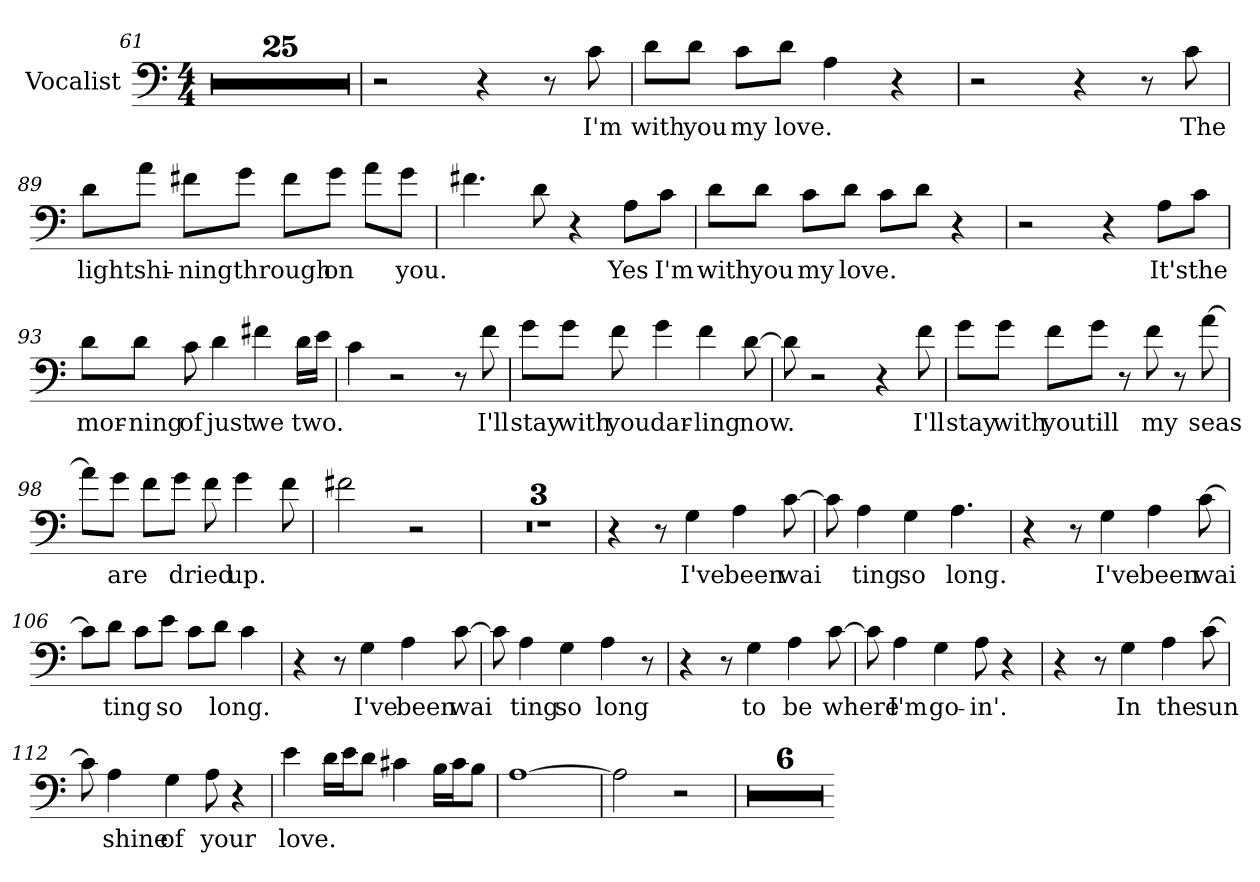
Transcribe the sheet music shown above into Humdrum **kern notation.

**kern	**text
*part1	*part1
*staff1	*staff1
*I"Vocalist	*
*clefF4	*
*M4/4	*
=61	=61
1r	.
=62	=62
1r	.
=63	=63
1r	.
=64	=64
1r	.
=65	=65
1r	.
=66	=66
1r	.
=67	=67
1r	.
=68	=68
1r	.
=69	=69
1r	.
=70	=70
1r	.
=71	=71
1r	.
=72	=72
1r	.
=73	=73
1r	.
=74	=74
1r	.
=75	=75
1r	.
=76	=76
1r	.
=77	=77
1r	.
=78	=78
1r	.
=79	=79
1r	.
=80	=80
1r	.
=81	=81
1r	.
=82	=82
1r	.
=83	=83
1r	.
=84	=84
1r	.
=85	=85
1r	.
=86	=86
2r	.
4r	.
8r	.
8c	I'm
=87	=87
8d\L	with
8d\J	you
8c\L	my
8d\J	love.
4A	_
4r	.
=88	=88
2r	.
4r	.
8r	.
8c	The
=89	=89
8d\L	light
8a\J	shi-
8f#X\L	-ning
8g\J	through
8f#\L	_
8g\J	on
8a\L	_
8g\J	you.
=90	=90
4.f#X	_
8d	_
4r	.
8A\L	Yes
8c\J	I'm
=91	=91
8d\L	with
8d\J	you
8c\L	my
8d\J	love.
8c\L	_
8d\J	_
4r	.
=92	=92
2r	.
4r	.
8A\L	It's
8c\J	the
=93	=93
8d\L	mor-
8d\J	-ning
8c	of
4d	just
4f#X	we
16d\LL	two.
16e\JJ	_
=94	=94
4c	_
2r	.
8r	.
8f	I'll
=95	=95
8g\L	stay
8g\J	with
8f	you
4g	dar-
4f	-ling
[8d	now.
=96	=96
8d]	_
2r	.
4r	.
8f	I'll
=97	=97
8g\L	stay
8g\J	with
8f\L	you
8g\J	till
8r	.
8f	my
8r	.
[8a	seas
=98	=98
8a\L]	_
8g\J	are
8f\L	_
8g\J	dried
8f	_
4g	up.
8f	_
=99	=99
2f#X	_
2r	.
=100	=100
1r	.
=101	=101
1r	.
=102	=102
1r	.
=103	=103
4r	.
8r	.
4G	I've
4A	been
[8c	wai-
=104	=104
8c]	_
4A	-ting
4G	so
4.A	long.
=105	=105
4r	.
8r	.
4G	I've
4A	been
[8c	wai-
=106	=106
8c\L]	_
8d\J	-ting
8c\L	_
8e\J	so
8c\L	_
8d\J	long.
4c	_
=107	=107
4r	.
8r	.
4G	I've
4A	been
[8c	wai-
=108	=108
8c]	_
4A	-ting
4G	so
4A	long
8r	.
=109	=109
4r	.
8r	.
4G	to
4A	be
[8c	where
=110	=110
8c]	_
4A	I'm
4G	go-
8A	-in'.
4r	.
=111	=111
4r	.
8r	.
4G	In
4A	the
[8c	sun-
=112	=112
8c]	_
4A	-shine
4G	of
8A	your
4r	.
=113	=113
4e	love.
16d\LL	_
16e\J	_
8d\J	_
4c#X	_
16B\LL	_
16c#\J	_
8B\J	_
=114	=114
[1A	_
=115	=115
2A]	_
2r	.
=116	=116
1r	.
=117	=117
1r	.
=118	=118
1r	.
=119	=119
1r	.
=120	=120
1r	.
=121	=121
1r	.
=-	=-
*-	*-
